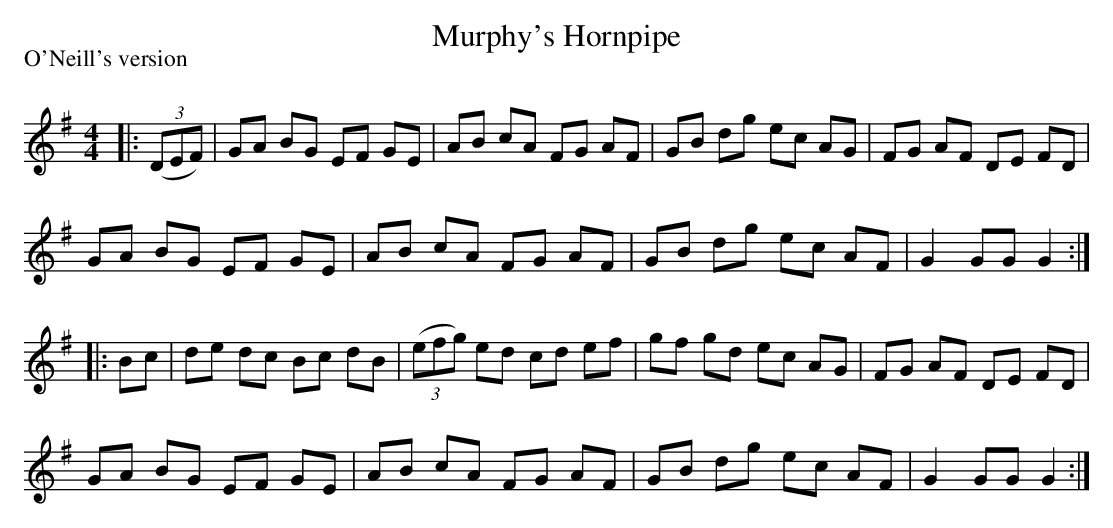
X:1
T: Murphy's Hornpipe
P:O'Neill's version
Q: 232
K:G
M:4/4
L:1/8
|:((3DEF)|GA BG EF GE|AB cA FG AF|GB dg ec AG|FG AF DE FD|
GA BG EF GE|AB cA FG AF|GB dg ec AF|G2 GG G2:|
|:Bc|de dc Bc dB|((3efg) ed cd ef|gf gd ec AG|FG AF DE FD|
GA BG EF GE|AB cA FG AF|GB dg ec AF|G2 GG G2 :|
